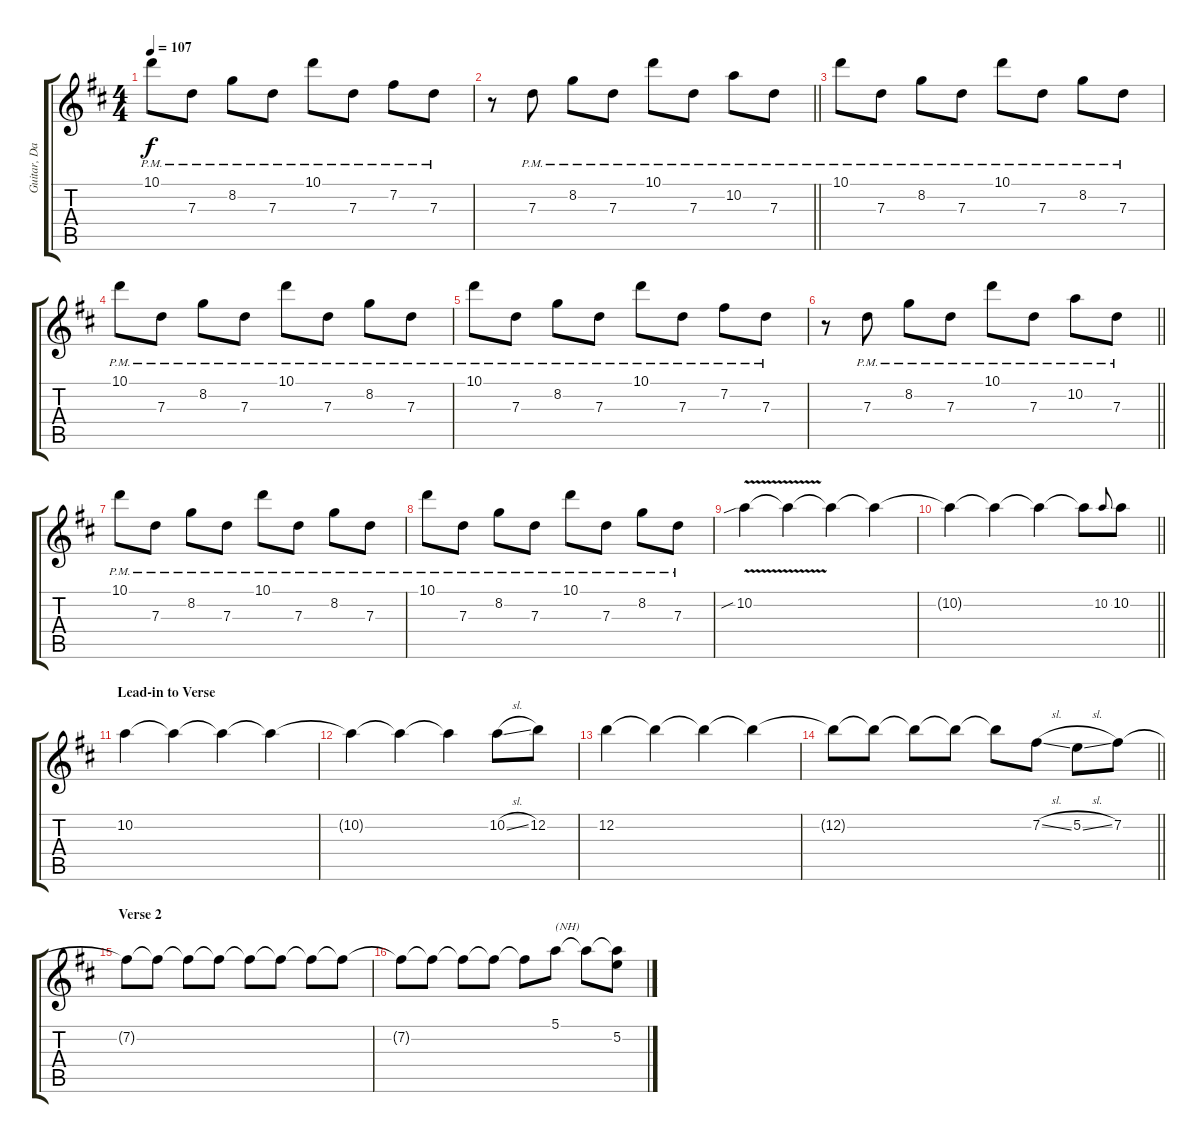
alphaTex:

\track ("Guitar, Dan" "Guitar, Da") {instrument distortionguitar}
\staff {score tabs}
\tuning (E4 B3 G3 D3 A2 E2) {hide}
\ts (4 4)
\tempo 107
\clef g2
\ks d
10.1{pm}.8{dy f} 7.3{pm}.8 8.2{pm}.8 7.3{pm}.8 10.1{pm}.8 7.3{pm}.8 7.2{pm}.8 7.3{pm}.8 |
\barLineRight lightlight
r.8 7.3{pm}.8 8.2{pm}.8 7.3{pm}.8 10.1{pm}.8 7.3{pm}.8 10.2{pm}.8 7.3{pm}.8 |
10.1{pm}.8 7.3{pm}.8 8.2{pm}.8 7.3{pm}.8 10.1{pm}.8 7.3{pm}.8 8.2{pm}.8 7.3{pm}.8 |
10.1{pm}.8 7.3{pm}.8 8.2{pm}.8 7.3{pm}.8 10.1{pm}.8 7.3{pm}.8 8.2{pm}.8 7.3{pm}.8 |
10.1{pm}.8 7.3{pm}.8 8.2{pm}.8 7.3{pm}.8 10.1{pm}.8 7.3{pm}.8 7.2{pm}.8 7.3{pm}.8 |
\barLineRight lightlight
r.8 7.3{pm}.8 8.2{pm}.8 7.3{pm}.8 10.1{pm}.8 7.3{pm}.8 10.2{pm}.8 7.3{pm}.8 |
10.1{pm}.8 7.3{pm}.8 8.2{pm}.8 7.3{pm}.8 10.1{pm}.8 7.3{pm}.8 8.2{pm}.8 7.3{pm}.8 |
10.1{pm}.8 7.3{pm}.8 8.2{pm}.8 7.3{pm}.8 10.1{pm}.8 7.3{pm}.8 8.2{pm}.8 7.3{pm}.8 |
10.2{v sib}.4 10.2{t}.4 10.2{t}.4 10.2{t}.4 |
\barLineRight lightlight
10.2{t}.4 10.2{t}.4 10.2{t}.4 10.2{t}.8 10.2.8{gr onbeat} 10.2.8 |
\section ("" "Lead-in to Verse")
10.2.4 10.2{t}.4 10.2{t}.4 10.2{t}.4 |
10.2{t}.4 10.2{t}.4 10.2{t}.4 10.2{sl}.8 12.2.8 |
12.2.4 12.2{t}.4 12.2{t}.4 12.2{t}.4 |
\barLineRight lightlight
12.2{t}.8 12.2{t}.8 12.2{t}.8 12.2{t}.8 12.2{t}.8 7.2{sl}.8 5.2{sl}.8 7.2.8 |
\section ("" "Verse 2")
7.2{t}.8 7.2{t}.8 7.2{t}.8 7.2{t}.8 7.2{t}.8 7.2{t}.8 7.2{t}.8 7.2{t}.8 |
7.2{t}.8 7.2{t}.8 7.2{t}.8 7.2{t}.8 7.2{t}.8 5.1.8{txt "(NH)" instrument guitarharmonics} 5.1{t}.8 (5.1{t} 5.2).8
